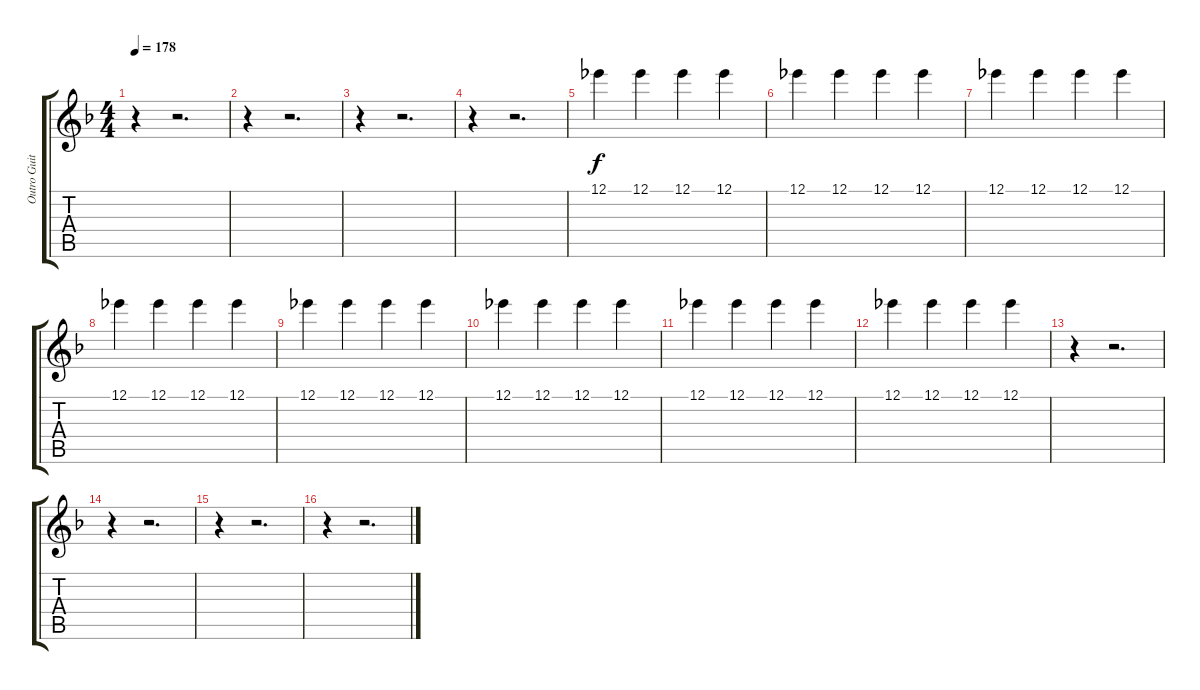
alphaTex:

\track ("Outro Guitar" "Outro Guit") {instrument distortionguitar}
\staff {score tabs}
\tuning (Eb4 Bb3 Gb3 Db3 Ab2 Eb2) {hide}
\ts (4 4)
\tempo 178
\clef g2
\ks f
r.4{dy f} r.2{d} |
r.4 r.2{d} |
r.4 r.2{d} |
r.4 r.2{d} |
12.1.4 12.1.4 12.1.4 12.1.4 |
12.1.4 12.1.4 12.1.4 12.1.4 |
12.1.4 12.1.4 12.1.4 12.1.4 |
12.1.4 12.1.4 12.1.4 12.1.4 |
12.1.4 12.1.4 12.1.4 12.1.4 |
12.1.4 12.1.4 12.1.4 12.1.4 |
12.1.4 12.1.4 12.1.4 12.1.4 |
12.1.4 12.1.4 12.1.4 12.1.4 |
r.4 r.2{d} |
r.4 r.2{d} |
r.4 r.2{d} |
r.4 r.2{d}
